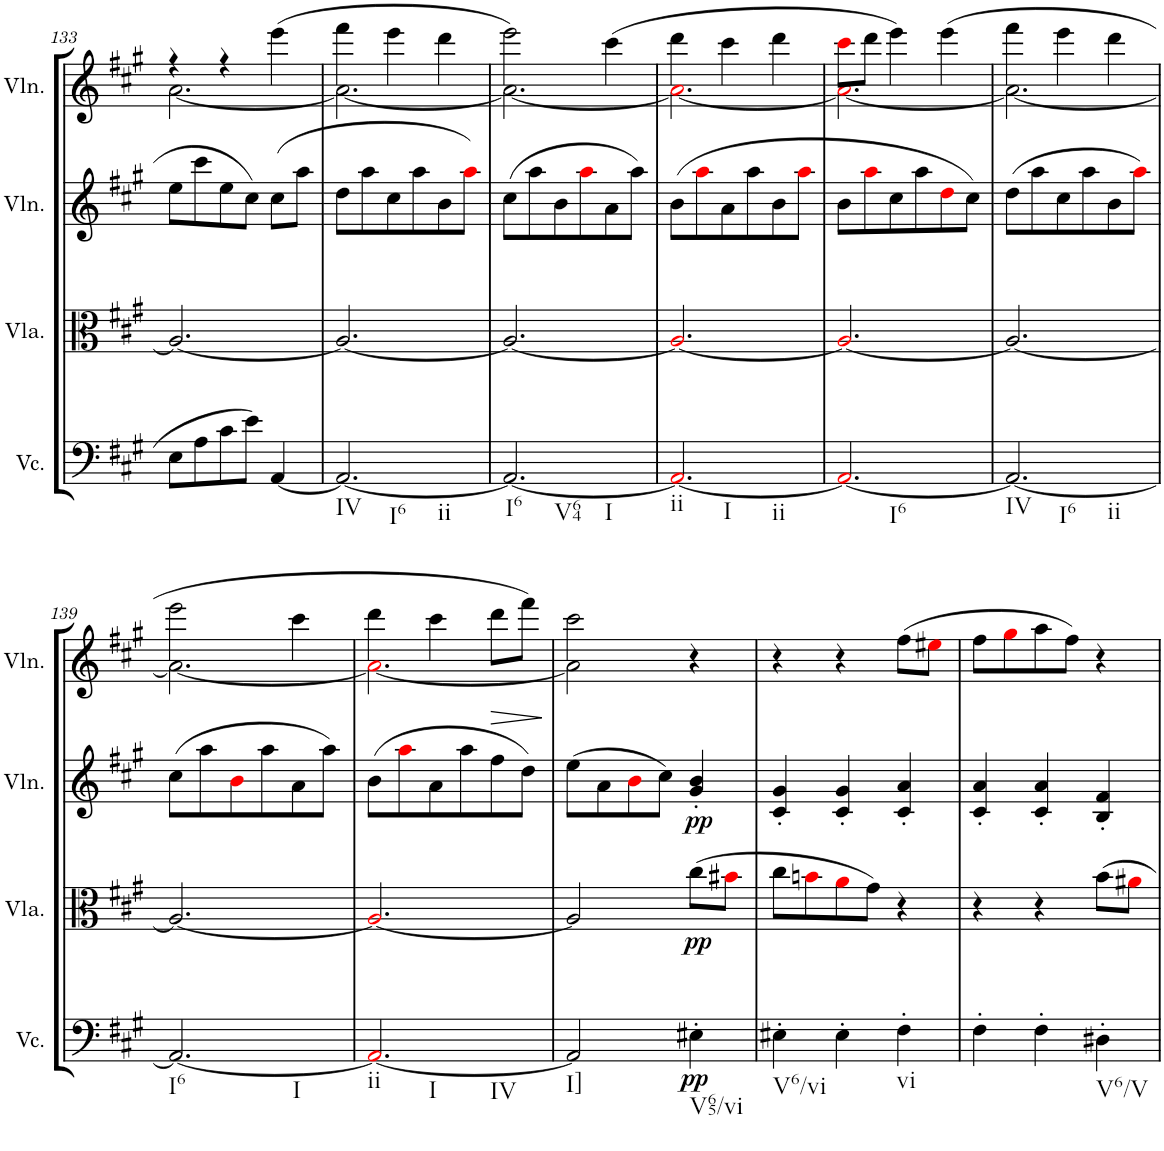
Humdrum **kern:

**kern	**dynam	**kern	**dynam	**kern	**dynam	**kern	**dynam
*part4	*part4	*part3	*part3	*part2	*part2	*part1	*part1
*staff4	*staff4	*staff3	*staff3	*staff2	*staff2	*staff1	*staff1
*I"Violoncello	*	*I"Viola	*	*I"Violin	*	*I"Violin	*
*I'Vc.	*	*I'Vla.	*	*I'Vln.	*	*I'Vln.	*
!!LO:PB:g=z
*clefF4	*	*clefC3	*	*clefG2	*	*clefG2	*
*k[f#c#g#]	*	*k[f#c#g#]	*	*k[f#c#g#]	*	*k[f#c#g#]	*
*M3/4	*	*M3/4	*	*M3/4	*	*M3/4	*
=133	=133	=133	=133	=133	=133	=133	=133
*	*	*	*	*	*	*^	*
8E\L	.	2.A/_	.	8ee\L	.	4r	[2.a\	.
8A\	.	.	.	8ccc#\	.	.	.	.
8c#\	.	.	.	8ee\	.	4r	.	.
8e\J	.	.	.	8cc#\J	.	.	.	.
[4AA/	.	.	.	(8cc#\L	.	(>4eee\	.	.
.	.	.	.	8aa\J	.	.	.	.
=134	=134	=134	=134	=134	=134	=134	=134	=134
!LO:TX:b:t=IV	!	!	!	!	!	!	!	!
!LO:TX:b:t=I6	!	!	!	!	!	!	!	!
!LO:TX:b:t=ii	!	!	!	!	!	!	!	!
2.AA/_	.	2.A/_	.	8dd\L	.	4fff#\	2.a\_	.
.	.	.	.	8aa\	.	.	.	.
.	.	.	.	8cc#\	.	4eee\	.	.
.	.	.	.	8aa\	.	.	.	.
.	.	.	.	8b\	.	4ddd\	.	.
.	.	.	.	8aai\J)	.	.	.	.
=135	=135	=135	=135	=135	=135	=135	=135	=135
!LO:TX:b:t=I6	!	!	!	!	!	!	!	!
!LO:TX:b:t=V64	!	!	!	!	!	!	!	!
!LO:TX:b:t=I	!	!	!	!	!	!	!	!
2.AA/_	.	2.A/_	.	(8cc#\L	.	2eee\)	2.a\_	.
.	.	.	.	8aa\	.	.	.	.
.	.	.	.	8b\	.	.	.	.
.	.	.	.	8aai\	.	.	.	.
.	.	.	.	8a\	.	(>4ccc#\	.	.
.	.	.	.	8aa\J)	.	.	.	.
=136	=136	=136	=136	=136	=136	=136	=136	=136
!LO:TX:b:t=ii	!	!	!	!	!	!	!	!
!LO:TX:b:t=I	!	!	!	!	!	!	!	!
!LO:TX:b:t=ii	!	!	!	!	!	!	!	!
2.AAi/_	.	2.Ai/_	.	(8b\L	.	4ddd\	2.ai\_	.
.	.	.	.	8aai\	.	.	.	.
.	.	.	.	8a\	.	4ccc#\	.	.
.	.	.	.	8aa\	.	.	.	.
.	.	.	.	8b\	.	4ddd\	.	.
.	.	.	.	8aai\J	.	.	.	.
=137	=137	=137	=137	=137	=137	=137	=137	=137
!LO:TX:b:t=I6	!	!	!	!	!	!	!	!
2.AAi/_	.	2.Ai/_	.	8b\L	.	8ccc#i\L	2.ai\_	.
.	.	.	.	8aai\	.	8ddd\J	.	.
.	.	.	.	8cc#\	.	4eee\)	.	.
.	.	.	.	8aa\	.	.	.	.
.	.	.	.	8ddi\	.	(>4eee\	.	.
.	.	.	.	8cc#\J)	.	.	.	.
=138	=138	=138	=138	=138	=138	=138	=138	=138
!LO:TX:b:t=IV	!	!	!	!	!	!	!	!
!LO:TX:b:t=I6	!	!	!	!	!	!	!	!
!LO:TX:b:t=ii	!	!	!	!	!	!	!	!
2.AA/_	.	2.A/_	.	(8dd\L	.	4fff#\	2.a\_	.
.	.	.	.	8aa\	.	.	.	.
.	.	.	.	8cc#\	.	4eee\	.	.
.	.	.	.	8aa\	.	.	.	.
.	.	.	.	8b\	.	4ddd\	.	.
.	.	.	.	8aai\J)	.	.	.	.
!!LO:LB:g=z	!!
=139	=139	=139	=139	=139	=139	=139	=139	=139
!LO:TX:b:t=I6	!	!	!	!	!	!	!	!
!LO:TX:b:t=I	!	!	!	!	!	!	!	!
2.AA/_	.	2.A/_	.	(8cc#\L	.	2eee\	2.a\_	.
.	.	.	.	8aa\	.	.	.	.
.	.	.	.	8bi\	.	.	.	.
.	.	.	.	8aa\	.	.	.	.
.	.	.	.	8a\	.	4ccc#\	.	.
.	.	.	.	8aa\J)	.	.	.	.
=140	=140	=140	=140	=140	=140	=140	=140	=140
!LO:TX:b:t=ii	!	!	!	!	!	!	!	!
!LO:TX:b:t=I	!	!	!	!	!	!	!	!
!LO:TX:b:t=IV	!	!	!	!	!	!	!	!
2.AAi/_	.	2.Ai/_	.	(8b\L	.	4ddd\	2.ai\_	.
.	.	.	.	8aai\	.	.	.	.
.	.	.	.	8a\	.	4ccc#\	.	.
.	.	.	.	8aa\	.	.	.	.
!	!	!	!	!	!	!	!	!LO:HP:b
.	.	.	.	8ff#\	.	8ddd\L	.	>
.	.	.	.	8dd\J)	.	8fff#\J)	.	.
*	*	*	*	*	*	*v	*v	*
.	.	.	.	.	.	.	]
=141	=141	=141	=141	=141	=141	=141	=141
*	*	*	*	*	*	*^	*
!LO:TX:b:t=I]	!	!	!	!	!	!	!	!
2AA/]	.	2A/]	.	(8ee\L	.	2ccc#\	2a\]	.
.	.	.	.	8a\	.	.	.	.
.	.	.	.	8bi\	.	.	.	.
.	.	.	.	8cc#\J)	.	.	.	.
!LO:TX:b:t=V65/vi	!	!	!	!	!	!	!	!
!	!LO:DY:b	!	!LO:DY:b	!	!LO:DY:b	!	!	!
4E#X'\	pp	(8cc#\L	pp	4g#/' 4b/'	pp	4r	4ryy	.
.	.	8b#Xi\J	.	.	.	.	.	.
*	*	*	*	*	*	*v	*v	*
=142	=142	=142	=142	=142	=142	=142	=142
!LO:TX:b:t=V6/vi	!	!	!	!	!	!	!
4E#X'\	.	8cc#\L	.	4c#/' 4g#/'	.	4r	.
.	.	8bni\	.	.	.	.	.
4E#'\	.	8ai\	.	4c#/' 4g#/'	.	4r	.
.	.	8g#\J)	.	.	.	.	.
!LO:TX:b:t=vi	!	!	!	!	!	!	!
4F#'\	.	4r	.	4c#/' 4a/'	.	(8ff#\L	.
.	.	.	.	.	.	8ee#Xi\J	.
=143	=143	=143	=143	=143	=143	=143	=143
4F#'\	.	4r	.	4c#/' 4a/'	.	8ff#\L	.
.	.	.	.	.	.	8gg#i\	.
4F#'\	.	4r	.	4c#/' 4a/'	.	8aa\	.
.	.	.	.	.	.	8ff#\J)	.
!LO:TX:b:t=V6/V	!	!	!	!	!	!	!
4D#X'\	.	8b\L	.	4B/' 4f#/'	.	4r	.
.	.	8a#Xi\J	.	.	.	.	.
=	=	=	=	=	=	=	=
*-	*-	*-	*-	*-	*-	*-	*-
